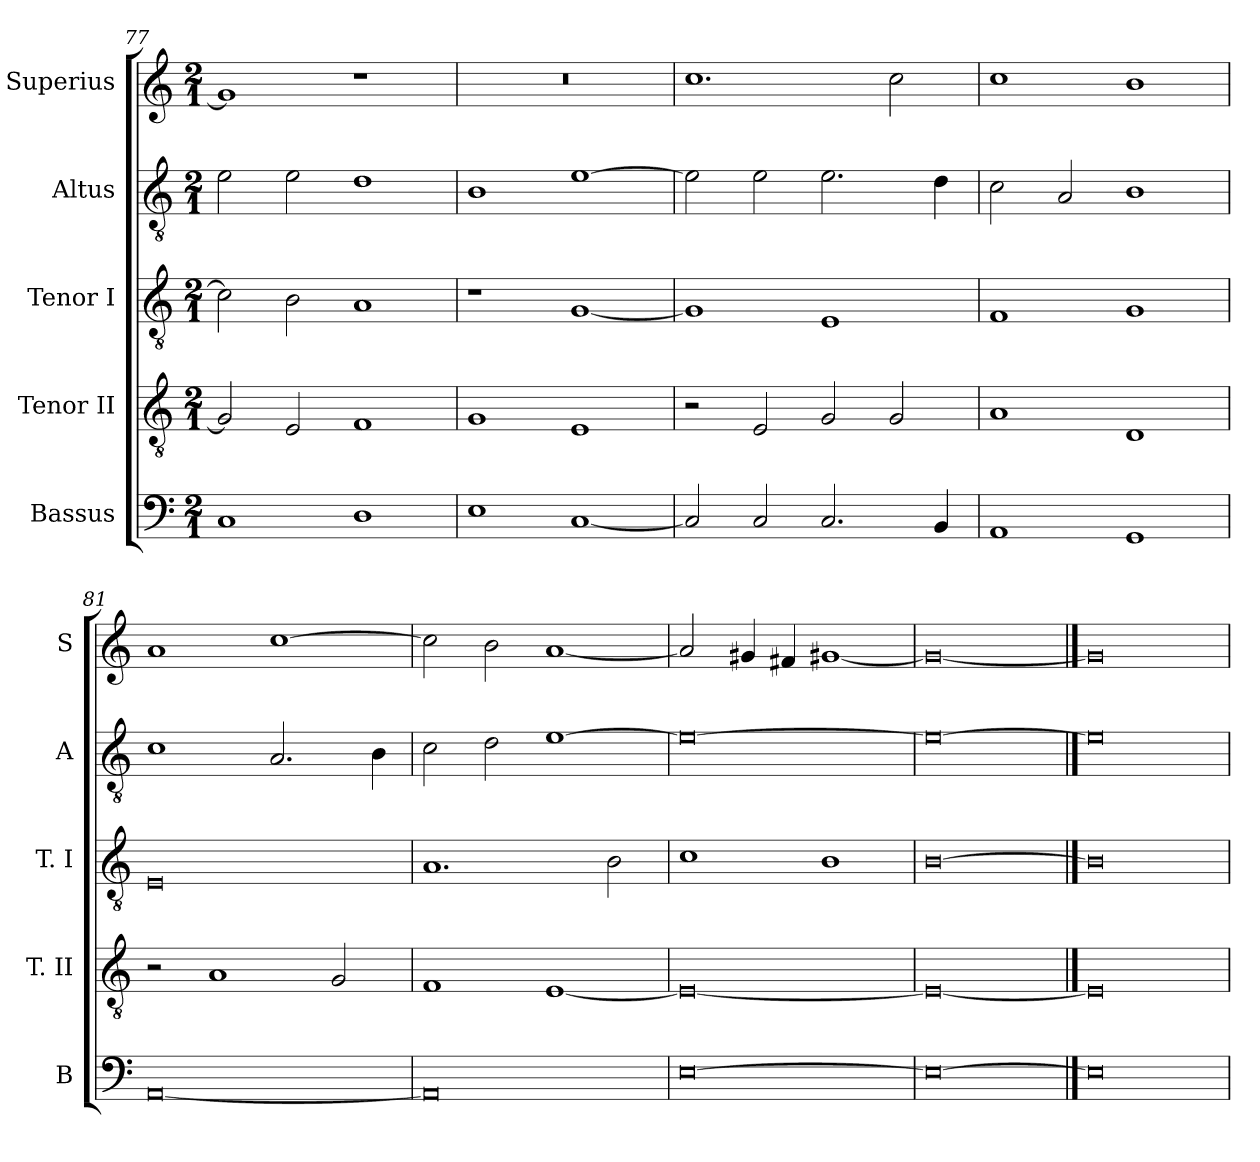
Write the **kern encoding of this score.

**kern	**kern	**kern	**kern	**kern
*part5	*part4	*part3	*part2	*part1
*staff5	*staff4	*staff3	*staff2	*staff1
*I"Bassus	*I"Tenor II	*I"Tenor I	*I"Altus	*I"Superius
*I'B	*I'T. II	*I'T. I	*I'A	*I'S
*clefF4	*clefGv2	*clefGv2	*clefGv2	*clefG2
*k[]	*k[]	*k[]	*k[]	*k[]
*C:	*C:	*C:	*C:	*C:
*M2/1	*M2/1	*M2/1	*M2/1	*M2/1
=77	=77	=77	=77	=77
1C	2G]	2c]	2e	1g]
.	2E	2B	2e	.
1D	1F	1A	1d	1r
=78	=78	=78	=78	=78
1E	1G	1r	1B	0r
[1C	1E	[1G	[1e	.
=79	=79	=79	=79	=79
2C]	2r	1G]	2e]	1.cc
2C	2E	.	2e	.
2.C	2G	1E	2.e	.
.	2G	.	.	2cc
4BB	.	.	4d	.
=80	=80	=80	=80	=80
1AA	1A	1F	2c	1cc
.	.	.	2A	.
1GG	1D	1G	1B	1b
=81	=81	=81	=81	=81
[0AA	2r	0E	1c	1a
.	1A	.	.	.
.	.	.	2.A	[1cc
.	2G	.	.	.
.	.	.	4B	.
=82	=82	=82	=82	=82
0AA]	1F	1.A	2c	2cc]
.	.	.	2d	2b
.	[1E	.	[1e	[1a
.	.	2B	.	.
=83	=83	=83	=83	=83
[0E	0E_	1c	0e_	2a]
.	.	.	.	4g#X
.	.	.	.	4f#X
.	.	1B	.	[1g#X
=84	=84	=84	=84	=84
0E_	0E_	[0B	0e_	0g#_
==85	==85	==85	==85	==85
0E]	0E]	0B]	0e]	0g#]
=	=	=	=	=
*-	*-	*-	*-	*-
